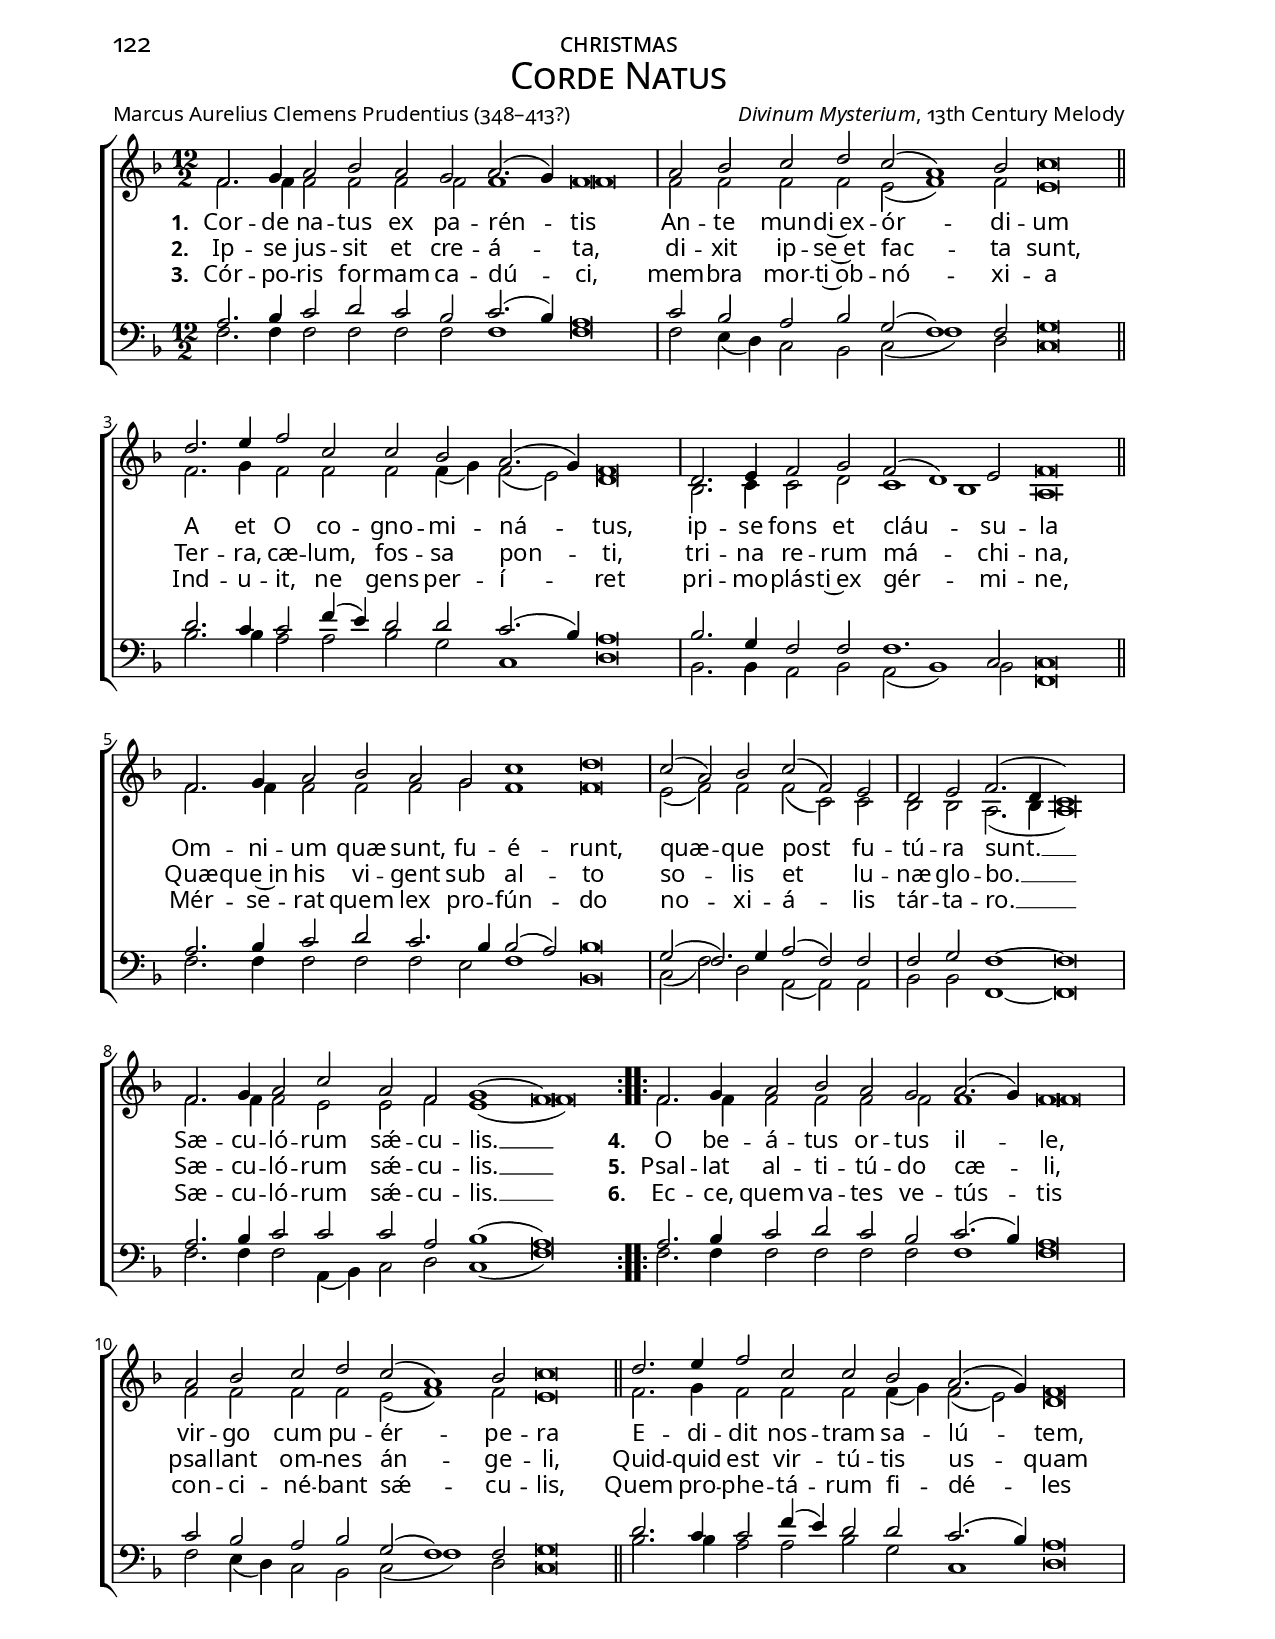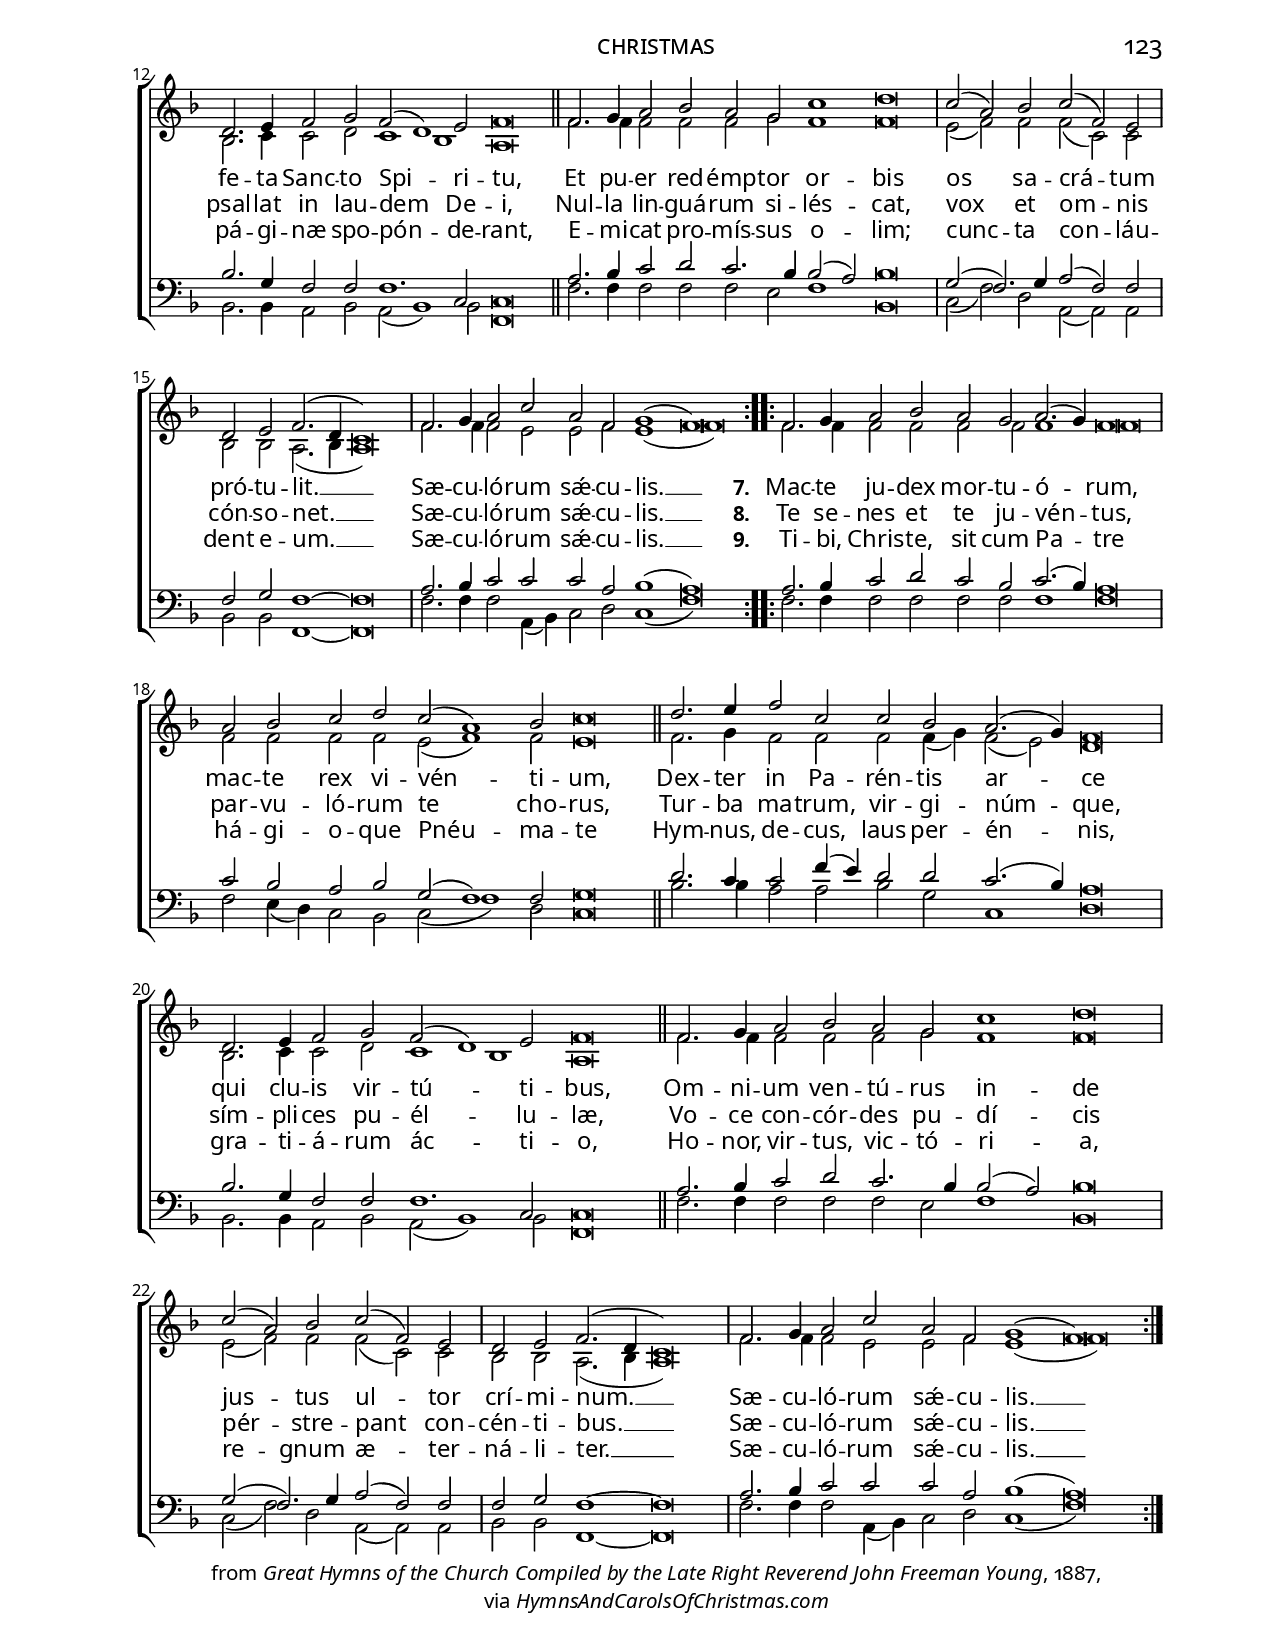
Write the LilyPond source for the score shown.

\version "2.14.2"
\include "util.ly"
\header {
  title = \markup{\override #'(font-name . "Garamond Premr Pro Smbd Subh"){ \abs-fontsize #18 \smallCapsOldStyle"Corde Natus"}}
  poet = \markup\oldStyleNum"Marcus Aurelius Clemens Prudentius (348–413?)"
  composer = \markup\concat{\italic"Divinum Mysterium" \oldStyleNum", 13th Century Melody"}
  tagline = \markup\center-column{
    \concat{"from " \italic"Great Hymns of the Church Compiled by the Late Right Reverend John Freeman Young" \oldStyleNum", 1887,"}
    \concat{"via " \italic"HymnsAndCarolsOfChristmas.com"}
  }
}
\paper {
  %print-all-headers = ##t
  paper-height = 11\in
  paper-width = 8.5\in
  indent = 0\in
  %system-system-spacing = #'((basic-distance . 10) (padding . 0))
  system-system-spacing =
    #'((basic-distance . 0)
       (minimum-distance . 0)
       (padding . -5)
       (stretchability . 100))
  ragged-last-bottom = ##f
  ragged-bottom = ##f
  two-sided = ##t
  inner-margin = 1\in
  outer-margin = 0.75\in
  top-margin = 0.26\in
  bottom-margin = 0.25\in
  first-page-number = #122
  print-first-page-number = ##t
  headerLine = \markup{ \smallCapsOldStyle"christmas"}
  oddHeaderMarkup = \markup\fill-line{
     \abs-fontsize #12.5
     \combine 
        \fill-line{"" \on-the-fly #print-page-number-check-first
        \oldStylePageNum""
        }
        \fill-line{\headerLine}
  }
  evenHeaderMarkup = \markup {
     \abs-fontsize #12.5
     \combine
        \on-the-fly #print-page-number-check-first
        \oldStylePageNum""
        \fill-line{\headerLine}
  }
}
#(set-global-staff-size 18) \paper{ #(define fonts (make-pango-font-tree "Garamond Premr Pro" "Garamond Premr Pro" "Garamond Premr Pro" (/ 18 20))) }
%6.14 #(set-global-staff-size 14) \paper{ #(define fonts (make-pango-font-tree "Garamond Premr Pro" "Garamond Premr Pro" "Garamond Premr Pro" (/ 14 20))) }
%6x9 #(set-global-staff-size 14.5) \paper{ #(define fonts (make-pango-font-tree "Garamond Premr Pro" "Garamond Premr Pro" "Garamond Premr Pro" (/ 14.5 20))) }
global = {
  \key f \major
  \time 12/2
  \autoBeamOff
  \override DynamicLineSpanner #'staff-padding = #0.0
  \override DynamicLineSpanner #'Y-extent = #'(-1 . 1)
}

sopMusic = \relative c' {
  \repeat volta 3 {
    f2. g4 a2 bes a g a2.( g4) f\breve |
    a2 bes c d c( a1) bes2 c\breve \bar "||"
    
    d2. e4 f2 c c bes a2.( g4) f\breve |
    d2. e4 f2 g f( d1) e2 f\breve \bar "||"
    
    f2. g4 a2 bes a g c1 d\breve |
    \partial 2*6 c2( a) bes c( f,) e |
    
    \partial 2*8 d2 e f2.( d4 c\breve) |
    f2. g4 a2 c a f g1( f\breve)
  }
}
sopWords = \lyricmode {
  
}

altoMusic = \relative c' {
  f2. f4 f2 f f f f1 f\breve |
  f2 f f f e( f1) f2 e\breve \bar "||"
  
  f2. g4 f2 f f f4( g) f2( e) d\breve |
  bes2. c4 c2 d c1 bes a\breve \bar "||"
  
  f'2. f4 f2 f f g f1 f\breve |
  e2( f) f f( c) c |
  
  bes2 bes a2.( bes4 a\breve) |
  f'2. f4 f2 e e f e1( f\breve)
}
altoWords = \lyricmode {
  \dropLyricsIX
  \set associatedVoice = "sopranos"
  \set stanza = #"1. "
  Cor -- de na -- tus ex pa -- rén -- tis
  An -- te mun -- di~ex -- ór -- di -- um
  A et O co -- gno -- mi -- ná -- tus,
  ip -- se fons et cláu -- su -- la
  Om -- ni -- um quæ sunt, fu -- é -- runt,
  quæ -- que post fu -- tú -- ra sunt. __
  Sæ -- cu -- ló -- rum sǽ -- cu -- lis. __
  
  \set stanza = #"4. "
  O be -- á -- tus or -- tus il -- le,
  vir -- go cum pu -- ér -- pe -- ra
  E -- di -- dit nos -- tram sa -- lú -- tem,
  fe -- ta Sanc -- to Spi -- ri -- tu,
  Et pu -- er red -- émp -- tor or -- bis
  os sa -- crá -- tum pró -- tu -- lit. __
  Sæ -- cu -- ló -- rum sǽ -- cu -- lis. __
  
  
  \set stanza = #"7. "
  Mac -- te ju -- dex mor -- tu -- ó -- rum,
  mac -- te rex vi -- vén -- ti -- um,
  Dex -- ter in Pa -- rén -- tis ar -- ce
  qui clu -- is vir -- tú -- ti -- bus,
  Om -- ni -- um ven -- tú -- rus in -- de
  jus -- tus ul -- tor crí -- mi -- num. __
  Sæ -- cu -- ló -- rum sǽ -- cu -- lis. __
}
altoWordsII = \lyricmode {
  \dropLyricsIX
%\markup\italic
  \set associatedVoice = "sopranos"
  \set stanza = #"2. "
  Ip -- se jus -- sit et cre -- á -- ta,
  di -- xit ip -- se~et fac -- ta sunt,
  Ter -- ra, cæ -- lum, fos -- sa pon -- ti,
  tri -- na re -- rum má -- chi -- na,
  Quæ -- que~in his vi -- gent sub al -- to
  so -- lis et lu -- næ glo -- bo. __
  Sæ -- cu -- ló -- rum sǽ -- cu -- lis. __
  
  \set stanza = #"5. "
  Psal -- lat al -- ti -- tú -- do cæ -- li,
  psal -- lant om -- nes án -- ge -- li,
  Quid -- quid est vir -- tú -- tis us -- quam
  psal -- lat in lau -- dem De -- i,
  Nul -- la lin -- guá -- rum si -- lés -- cat,
  vox et om -- nis cón -- so -- net. __
  Sæ -- cu -- ló -- rum sǽ -- cu -- lis. __
  
  \set stanza = #"8. "
  Te se -- nes et te ju -- vén -- tus,
  par -- vu -- ló -- rum te cho -- rus,
  Tur -- ba ma -- trum, vir -- gi -- núm -- que,
  sím -- pli -- ces pu -- él -- lu -- læ,
  Vo -- ce con -- cór -- des pu -- dí -- cis
  pér -- stre -- pant con -- cén -- ti -- bus. __
  Sæ -- cu -- ló -- rum sǽ -- cu -- lis. __
}
altoWordsIII = \lyricmode {
  \dropLyricsIX
  \set associatedVoice = "sopranos"
  \set stanza = #"3. "
  Cór -- po -- ris for -- mam ca -- dú -- ci,
  mem -- bra mor -- ti~ob -- nó -- xi -- a
  Ind -- u -- it, ne gens per -- í -- ret
  pri -- mo -- plás -- ti~ex gér -- mi -- ne,
  Mér -- se -- rat quem lex pro -- fún -- do
  no -- xi -- á -- lis tár -- ta -- ro. __
  Sæ -- cu -- ló -- rum sǽ -- cu -- lis. __
  
  
  \set stanza = #"6. "
  Ec -- ce, quem va -- tes ve -- tús -- tis
  con -- ci -- né -- bant sǽ -- cu -- lis,
  Quem pro -- phe -- tá -- rum fi -- dé -- les
  pá -- gi -- næ spo -- pón -- de -- rant,
  E -- mi -- cat pro -- mís -- sus o -- lim;
  cunc -- ta con -- láu -- dent e -- um. __
  Sæ -- cu -- ló -- rum sǽ -- cu -- lis. __
  
  \set stanza = #"9. "
  Ti -- bi, Chris -- te, sit cum Pa -- tre
  há -- gi -- o -- que Pnéu -- ma -- te
  Hym -- nus, de -- cus, laus per -- én -- nis,
  gra -- ti -- á -- rum ác -- ti -- o,
  Ho -- nor, vir -- tus, vic -- tó -- ri -- a,
  re -- gnum æ -- ter -- ná -- li -- ter. __
  Sæ -- cu -- ló -- rum sǽ -- cu -- lis. __
}
altoWordsIV = \lyricmode {
  \set associatedVoice = "sopranos"
}
altoWordsV = \lyricmode {
  \set associatedVoice = "sopranos"
}
altoWordsVI = \lyricmode {
  \set associatedVoice = "sopranos"
}
altoWordsVII = \lyricmode {
  \set associatedVoice = "sopranos"
}
altoWordsVIII = \lyricmode {
  \set associatedVoice = "sopranos"
}
altoWordsIX = \lyricmode {
  \set associatedVoice = "sopranos"
}
tenorMusic = \relative c' {
  a2. bes4 c2 d c bes c2.( bes4) a\breve |
  c2 bes a bes g( f1) f2 g\breve \bar "||"
  
  d'2. c4 c2 f4( e) d2 d c2.( bes4) a\breve |
  bes2. g4 f2 f f1. c2 c\breve \bar "||"
  
  a'2. bes4 c2 d c2. bes4 bes2( a) bes\breve |
  g2( f2.) g4 a2( f) f |
  
  f2 g f1~f\breve |
  a2. bes4 c2 c c a bes1( a\breve)
}
tenorWords = \lyricmode {

}

bassMusic = \relative c {
  f2. f4 f2 f f f f1 f\breve |
  f2 e4( d) c2 bes c( f1) d2 c\breve \bar "||"
  
  bes'2. bes4 a2 a bes g c,1 d\breve |
  bes2. bes4 a2 bes a( bes1) bes2 f\breve \bar "||"
  
  f'2. f4 f2 f f e f1 bes,\breve |
  c2( f) d a( a) a |
  
  bes2 bes f1~ f\breve |
  f'2. f4 f2 a,4( bes) c2 d c1( f\breve)
}
bassWords = \lyricmode {

}

pianoRH = \relative c' {
  
}
pianoLH = \relative c' {
  
}

\score {
  <<
   \new ChoirStaff <<
    \new Staff = women <<
      \new Voice = "sopranos" { \voiceOne << \global \repeat unfold3\sopMusic >> }
      \new Voice = "altos" { \voiceTwo << \global \repeat unfold3\altoMusic >> }
    >>
    \new Lyrics \with { alignAboveContext = #"women" \override VerticalAxisGroup #'nonstaff-relatedstaff-spacing = #'((basic-distance . 1))} \lyricsto "sopranos" \sopWords
    \new Lyrics = "altosIX"  \with { alignBelowContext = #"women" } \lyricsto "altos" \altoWordsIX
    \new Lyrics = "altosVIII"  \with { alignBelowContext = #"women" } \lyricsto "altos" \altoWordsVIII
    \new Lyrics = "altosVII"  \with { alignBelowContext = #"women" } \lyricsto "altos" \altoWordsVII
    \new Lyrics = "altosVI"  \with { alignBelowContext = #"women" } \lyricsto "altos" \altoWordsVI
    \new Lyrics = "altosV"  \with { alignBelowContext = #"women" } \lyricsto "altos" \altoWordsV
    \new Lyrics = "altosIV"  \with { alignBelowContext = #"women" } \lyricsto "altos" \altoWordsIV
    \new Lyrics = "altosIII"  \with { alignBelowContext = #"women" } \lyricsto "altos" \altoWordsIII
    \new Lyrics = "altosII"  \with { alignBelowContext = #"women" } \lyricsto "altos" \altoWordsII
    \new Lyrics = "altos"  \with { alignBelowContext = #"women" \override VerticalAxisGroup #'nonstaff-relatedstaff-spacing = #'((padding . -0.5))} \lyricsto "altos" \altoWords
   \new Staff = men <<
      \clef bass
      \new Voice = "tenors" { \voiceOne << \global \repeat unfold3\tenorMusic >> }
      \new Voice = "basses" { \voiceTwo << \global \repeat unfold3\bassMusic >> }
    >>
    \new Lyrics \with { alignAboveContext = #"men" \override VerticalAxisGroup #'nonstaff-relatedstaff-spacing = #'((basic-distance . 1)) } \lyricsto "tenors" \tenorWords
    \new Lyrics \with { alignBelowContext = #"men" \override VerticalAxisGroup #'nonstaff-relatedstaff-spacing = #'((basic-distance . 1)) } \lyricsto "basses" \bassWords
  >>
%    \new PianoStaff << \new Staff { \new Voice { \pianoRH } } \new Staff { \clef "bass" \pianoLH } >>
  >>
  \layout {
  \context {
    \Lyrics
    \override LyricText #'font-size = #1.3
  }
%6.14 \context {\Lyrics \override LyricText #'font-size = #0.5 }
    \context {
      \Score
      %\override SpacingSpanner #'base-shortest-duration = #(ly:make-moment 1 8)
      %\override SpacingSpanner #'common-shortest-duration = #(ly:make-moment 1 4)
    }
    \context {
      % Remove all empty staves
      % \Staff \RemoveEmptyStaves \override VerticalAxisGroup #'remove-first = ##t
    }
    \context {
      \Lyrics
      \override LyricText #'X-offset = #center-on-word
    }
  }
}

